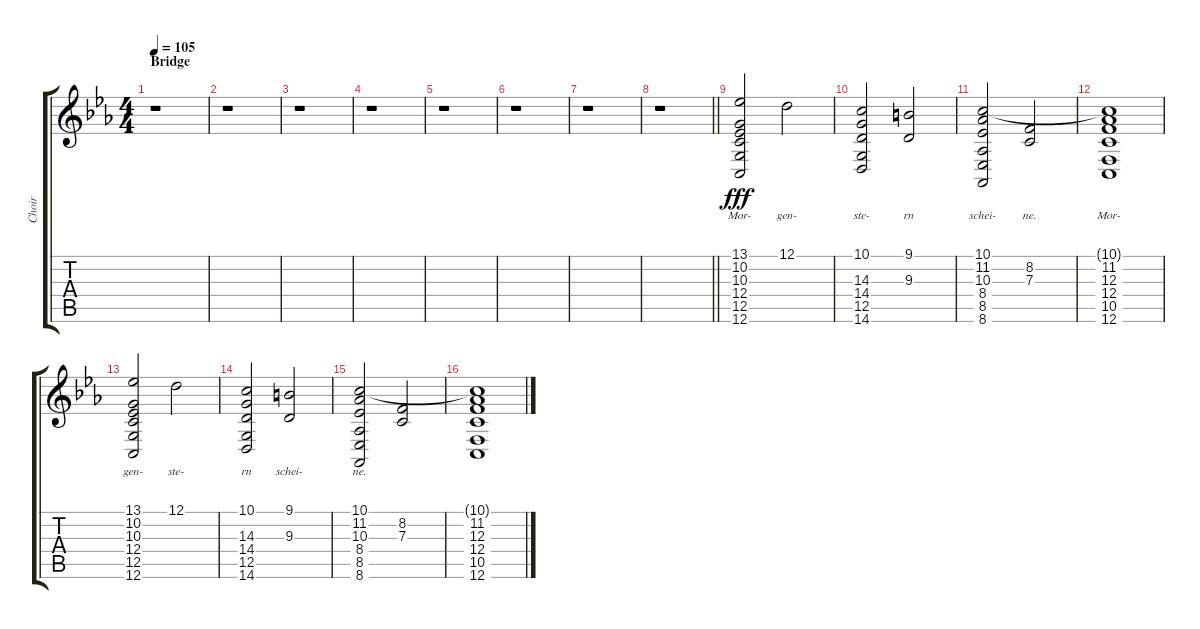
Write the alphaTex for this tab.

\track ("Choir" "Choir") {instrument choiraahs}
\staff {score tabs}
\tuning (D4 A3 F3 C3 G2 C2) {hide}
\ts (4 4)
\section ("" "Bridge")
\tempo 105
\clef g2
\ks eb
r.1{dy fff} |
r.1 |
r.1 |
r.1 |
r.1 |
r.1 |
r.1 |
\barLineRight lightlight
r.1 |
(13.1 10.2 10.3 12.4 12.5 12.6).2{lyrics (0 "Mor-") lyrics (1 "") lyrics (2 "") lyrics (3 "") lyrics (4 "")} 12.1.2{lyrics (0 "gen-") lyrics (1 "") lyrics (2 "") lyrics (3 "") lyrics (4 "")} |
(10.1 14.3 14.4 12.5 14.6).2{lyrics (0 "ste-") lyrics (1 "") lyrics (2 "") lyrics (3 "") lyrics (4 "")} (9.1 9.3).2{lyrics (0 "rn") lyrics (1 "") lyrics (2 "") lyrics (3 "") lyrics (4 "")} |
(10.1 11.2 10.3 8.4 8.5 8.6).2{lyrics (0 "schei-") lyrics (1 "") lyrics (2 "") lyrics (3 "") lyrics (4 "")} (8.2 7.3).2{lyrics (0 "ne.") lyrics (1 "") lyrics (2 "") lyrics (3 "") lyrics (4 "")} |
(10.1{t} 11.2 12.3 12.4 10.5 12.6).1{lyrics (0 "Mor-") lyrics (1 "") lyrics (2 "") lyrics (3 "") lyrics (4 "")} |
(13.1 10.2 10.3 12.4 12.5 12.6).2{lyrics (0 "gen-") lyrics (1 "") lyrics (2 "") lyrics (3 "") lyrics (4 "")} 12.1.2{lyrics (0 "ste-") lyrics (1 "") lyrics (2 "") lyrics (3 "") lyrics (4 "")} |
(10.1 14.3 14.4 12.5 14.6).2{lyrics (0 "rn") lyrics (1 "") lyrics (2 "") lyrics (3 "") lyrics (4 "")} (9.1 9.3).2{lyrics (0 "schei-") lyrics (1 "") lyrics (2 "") lyrics (3 "") lyrics (4 "")} |
(10.1 11.2 10.3 8.4 8.5 8.6).2{lyrics (0 "ne.") lyrics (1 "") lyrics (2 "") lyrics (3 "") lyrics (4 "")} (8.2 7.3).2 |
(10.1{t} 11.2 12.3 12.4 10.5 12.6).1
